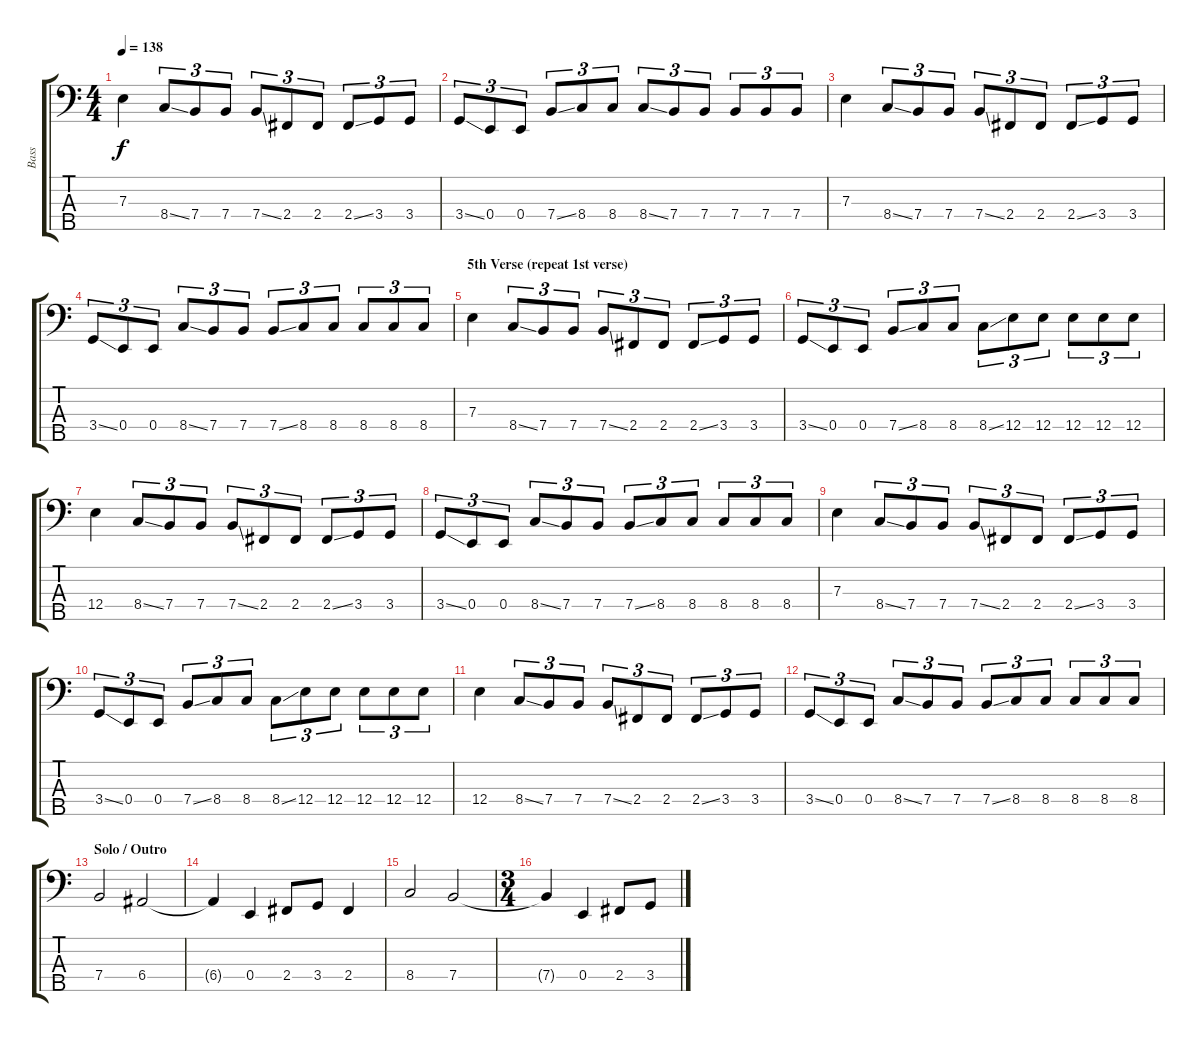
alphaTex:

\track ("Bass" "Bass") {instrument electricbassfinger}
\staff {score tabs}
\tuning (G2 D2 A1 E1 B0) {hide}
\ts (4 4)
\tempo 138
\clef f4
\ks c
7.3.4{dy f} 8.4{ss}.8{tu (3 2)} 7.4.8{tu (3 2)} 7.4.8{tu (3 2)} 7.4{ss}.8{tu (3 2)} 2.4.8{tu (3 2)} 2.4.8{tu (3 2)} 2.4{ss}.8{tu (3 2)} 3.4.8{tu (3 2)} 3.4.8{tu (3 2)} |
3.4{ss}.8{tu (3 2)} 0.4.8{tu (3 2)} 0.4.8{tu (3 2)} 7.4{ss}.8{tu (3 2)} 8.4.8{tu (3 2)} 8.4.8{tu (3 2)} 8.4{ss}.8{tu (3 2)} 7.4.8{tu (3 2)} 7.4.8{tu (3 2)} 7.4.8{tu (3 2)} 7.4.8{tu (3 2)} 7.4.8{tu (3 2)} |
7.3.4 8.4{ss}.8{tu (3 2)} 7.4.8{tu (3 2)} 7.4.8{tu (3 2)} 7.4{ss}.8{tu (3 2)} 2.4.8{tu (3 2)} 2.4.8{tu (3 2)} 2.4{ss}.8{tu (3 2)} 3.4.8{tu (3 2)} 3.4.8{tu (3 2)} |
3.4{ss}.8{tu (3 2)} 0.4.8{tu (3 2)} 0.4.8{tu (3 2)} 8.4{ss}.8{tu (3 2)} 7.4.8{tu (3 2)} 7.4.8{tu (3 2)} 7.4{ss}.8{tu (3 2)} 8.4.8{tu (3 2)} 8.4.8{tu (3 2)} 8.4.8{tu (3 2)} 8.4.8{tu (3 2)} 8.4.8{tu (3 2)} |
\section ("" "5th Verse (repeat 1st verse)")
7.3.4 8.4{ss}.8{tu (3 2)} 7.4.8{tu (3 2)} 7.4.8{tu (3 2)} 7.4{ss}.8{tu (3 2)} 2.4.8{tu (3 2)} 2.4.8{tu (3 2)} 2.4{ss}.8{tu (3 2)} 3.4.8{tu (3 2)} 3.4.8{tu (3 2)} |
3.4{ss}.8{tu (3 2)} 0.4.8{tu (3 2)} 0.4.8{tu (3 2)} 7.4{ss}.8{tu (3 2)} 8.4.8{tu (3 2)} 8.4.8{tu (3 2)} 8.4{ss}.8{tu (3 2)} 12.4.8{tu (3 2)} 12.4.8{tu (3 2)} 12.4.8{tu (3 2)} 12.4.8{tu (3 2)} 12.4.8{tu (3 2)} |
12.4.4 8.4{ss}.8{tu (3 2)} 7.4.8{tu (3 2)} 7.4.8{tu (3 2)} 7.4{ss}.8{tu (3 2)} 2.4.8{tu (3 2)} 2.4.8{tu (3 2)} 2.4{ss}.8{tu (3 2)} 3.4.8{tu (3 2)} 3.4.8{tu (3 2)} |
3.4{ss}.8{tu (3 2)} 0.4.8{tu (3 2)} 0.4.8{tu (3 2)} 8.4{ss}.8{tu (3 2)} 7.4.8{tu (3 2)} 7.4.8{tu (3 2)} 7.4{ss}.8{tu (3 2)} 8.4.8{tu (3 2)} 8.4.8{tu (3 2)} 8.4.8{tu (3 2)} 8.4.8{tu (3 2)} 8.4.8{tu (3 2)} |
7.3.4 8.4{ss}.8{tu (3 2)} 7.4.8{tu (3 2)} 7.4.8{tu (3 2)} 7.4{ss}.8{tu (3 2)} 2.4.8{tu (3 2)} 2.4.8{tu (3 2)} 2.4{ss}.8{tu (3 2)} 3.4.8{tu (3 2)} 3.4.8{tu (3 2)} |
3.4{ss}.8{tu (3 2)} 0.4.8{tu (3 2)} 0.4.8{tu (3 2)} 7.4{ss}.8{tu (3 2)} 8.4.8{tu (3 2)} 8.4.8{tu (3 2)} 8.4{ss}.8{tu (3 2)} 12.4.8{tu (3 2)} 12.4.8{tu (3 2)} 12.4.8{tu (3 2)} 12.4.8{tu (3 2)} 12.4.8{tu (3 2)} |
12.4.4 8.4{ss}.8{tu (3 2)} 7.4.8{tu (3 2)} 7.4.8{tu (3 2)} 7.4{ss}.8{tu (3 2)} 2.4.8{tu (3 2)} 2.4.8{tu (3 2)} 2.4{ss}.8{tu (3 2)} 3.4.8{tu (3 2)} 3.4.8{tu (3 2)} |
3.4{ss}.8{tu (3 2)} 0.4.8{tu (3 2)} 0.4.8{tu (3 2)} 8.4{ss}.8{tu (3 2)} 7.4.8{tu (3 2)} 7.4.8{tu (3 2)} 7.4{ss}.8{tu (3 2)} 8.4.8{tu (3 2)} 8.4.8{tu (3 2)} 8.4.8{tu (3 2)} 8.4.8{tu (3 2)} 8.4.8{tu (3 2)} |
\section ("" "Solo / Outro")
7.4.2 6.4.2 |
6.4{t}.4 0.4.4 2.4.8 3.4.8 2.4.4 |
8.4.2 7.4.2 |
\ts (3 4)
7.4{t}.4 0.4.4 2.4.8 3.4.8
